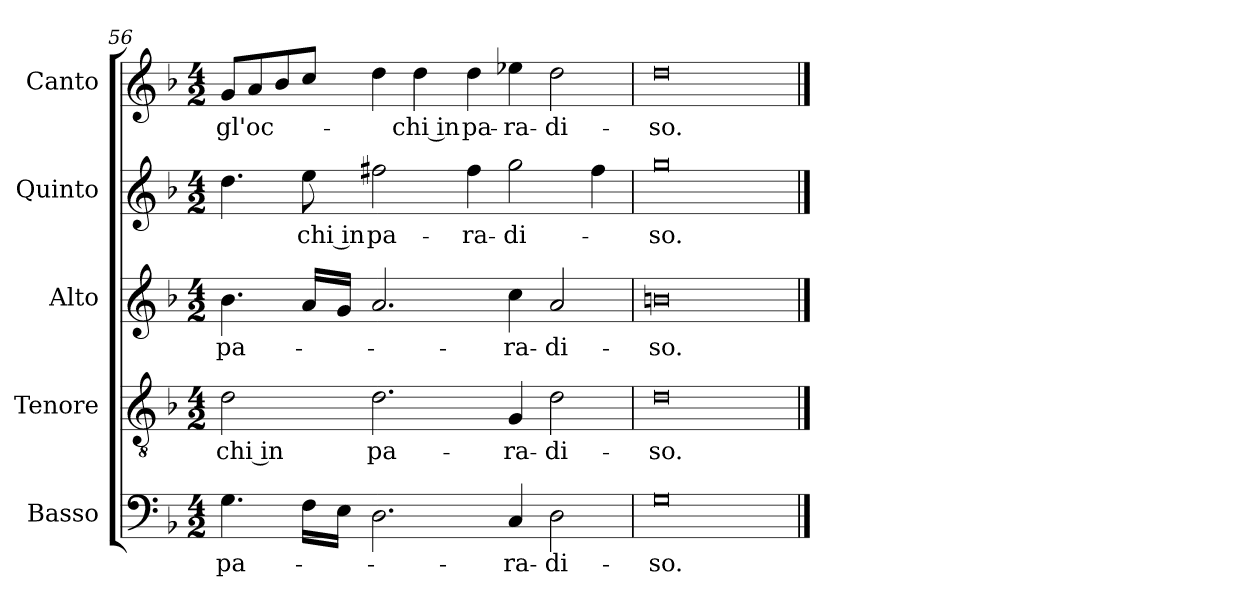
**kern	**text	**kern	**text	**kern	**text	**kern	**text	**kern	**text
*part5	*part5	*part4	*part4	*part3	*part3	*part2	*part2	*part1	*part1
*staff5	*staff5	*staff4	*staff4	*staff3	*staff3	*staff2	*staff2	*staff1	*staff1
*I"Basso	*	*I"Tenore	*	*I"Alto	*	*I"Quinto	*	*I"Canto	*
*I'B	*	*I'T	*	*I'A	*	*	*	*I'C	*
*clefF4	*	*clefGv2	*	*clefG2	*	*clefG2	*	*clefG2	*
*k[b-]	*	*k[b-]	*	*k[b-]	*	*k[b-]	*	*k[b-]	*
*F:	*	*F:	*	*F:	*	*F:	*	*F:	*
*M4/2	*	*M4/2	*	*M4/2	*	*M4/2	*	*M4/2	*
=56	=56	=56	=56	=56	=56	=56	=56	=56	=56
!	!LO:LY:b	!	!LO:LY:b	!	!LO:LY:b	!	!	!	!LO:LY:b
4.G\	pa-	2d\	-chi in	4.b-\	pa-	4.dd\	.	8g/L	gl'oc-
.	.	.	.	.	.	.	.	8a/	.
.	.	.	.	.	.	.	.	8b-/	.
!	!	!	!	!	!	!	!LO:LY:b	!	!
16F\LL	.	.	.	16a/LL	.	8ee\	-chi in	8cc/J	.
16E\JJ	.	.	.	16g/JJ	.	.	.	.	.
!	!	!	!LO:LY:b	!	!	!	!LO:LY:b	!	!
2.D\	.	2.d\	pa-	2.a/	.	2ff#X\	pa-	4dd\	.
!	!	!	!	!	!	!	!	!	!LO:LY:b
.	.	.	.	.	.	.	.	4dd\	-chi in
!	!	!	!	!	!	!	!LO:LY:b	!	!LO:LY:b
.	.	.	.	.	.	4ff#\	-ra-	4dd\	pa-
!	!LO:LY:b	!	!LO:LY:b	!	!LO:LY:b	!	!LO:LY:b	!	!LO:LY:b
4C/	-ra-	4G/	-ra-	4cc\	-ra-	2gg\	-di-	4ee-X\	-ra-
!	!LO:LY:b	!	!LO:LY:b	!	!LO:LY:b	!	!	!	!LO:LY:b
2D\	-di-	2d\	-di-	2a/	-di-	.	.	2dd\	-di-
.	.	.	.	.	.	4ff#\	.	.	.
=57	=57	=57	=57	=57	=57	=57	=57	=57	=57
!	!LO:LY:b	!	!LO:LY:b	!	!LO:LY:b	!	!LO:LY:b	!	!LO:LY:b
0G	-so.	0d	-so.	0bn	-so.	0gg	-so.	0dd	-so.
==	==	==	==	==	==	==	==	==	==
*-	*-	*-	*-	*-	*-	*-	*-	*-	*-
